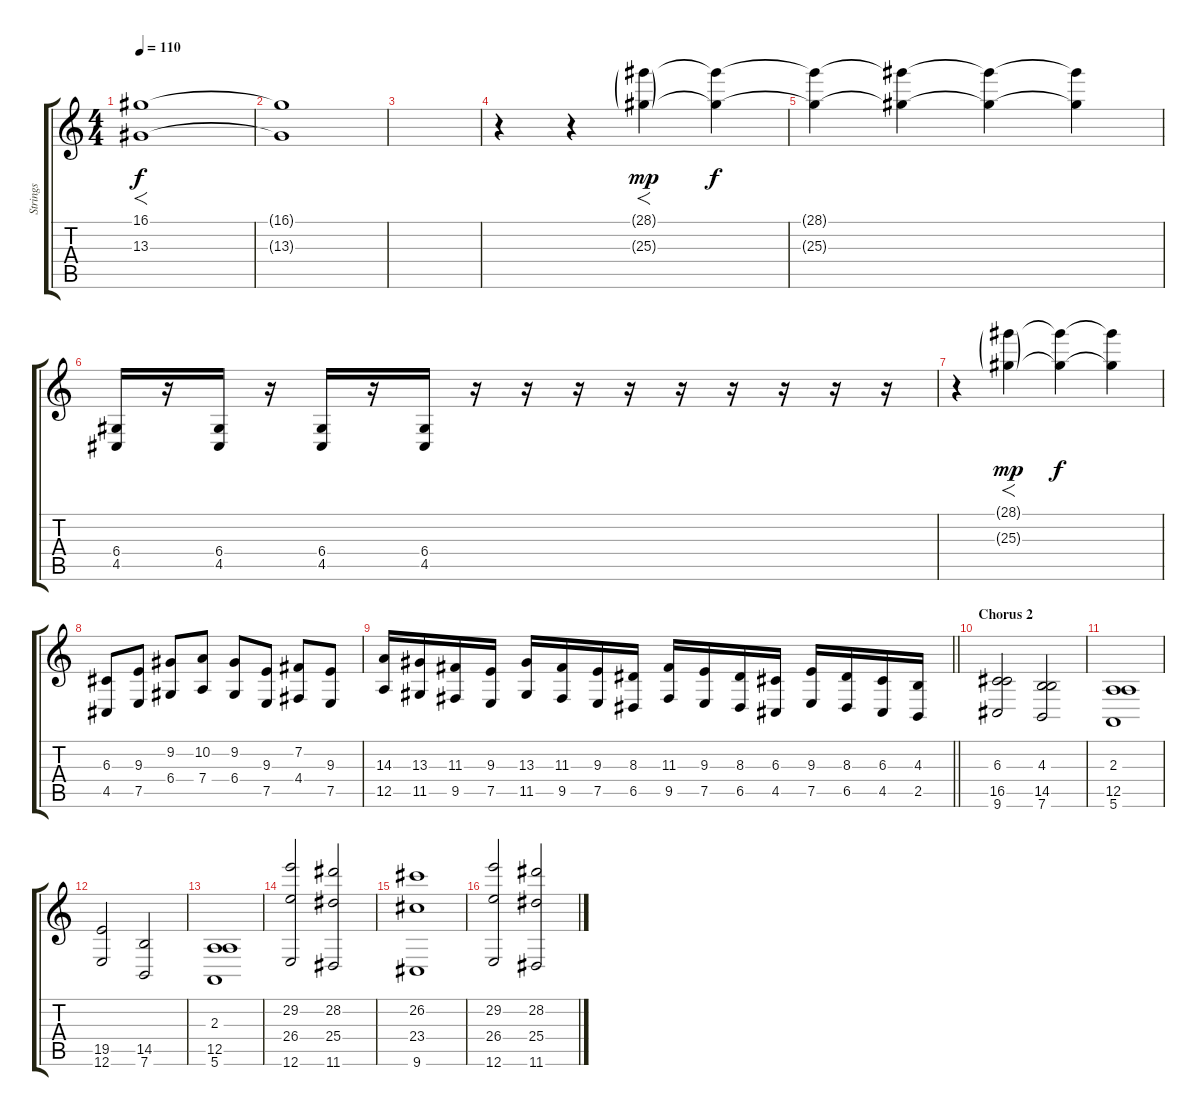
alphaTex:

\track ("Strings" "Strings") {instrument stringensemble1}
\staff {score tabs}
\tuning (E4 B3 G3 D3 A2 E2) {hide}
\ts (4 4)
\tempo 110
\clef g2
\ks c
(16.1 13.3).1{f dy f} |
(16.1{t} 13.3{t}).1 |
|
r.4 r.4 (28.1{g} 25.3{g}).4{f dy mp} (28.1{t} 25.3{t}).4{dy f} |
(28.1{t} 25.3{t}).4 (28.1{t} 25.3{t}).4 (28.1{t} 25.3{t}).4 (28.1{t} 25.3{t}).4 |
(6.4 4.5).16 r.16 (6.4 4.5).16 r.16 (6.4 4.5).16 r.16 (6.4 4.5).16 r.16 r.16 r.16 r.16 r.16 r.16 r.16 r.16 r.16 |
r.4 (28.1{g} 25.3{g}).4{f dy mp} (28.1{t} 25.3{t}).4{dy f} (28.1{t} 25.3{t}).4 |
(6.3 4.5).8 (9.3 7.5).8 (9.2 6.4).8 (10.2 7.4).8 (9.2 6.4).8 (9.3 7.5).8 (7.2 4.4).8 (9.3 7.5).8 |
\barLineRight lightlight
(14.3 12.5).16 (13.3 11.5).16 (11.3 9.5).16 (9.3 7.5).16 (13.3 11.5).16 (11.3 9.5).16 (9.3 7.5).16 (8.3 6.5).16 (11.3 9.5).16 (9.3 7.5).16 (8.3 6.5).16 (6.3 4.5).16 (9.3 7.5).16 (8.3 6.5).16 (6.3 4.5).16 (4.3 2.5).16 |
\section ("" "Chorus 2")
(6.3 16.5 9.6).2 (4.3 14.5 7.6).2 |
(2.3 12.5 5.6).1 |
(19.5 12.6).2 (14.5 7.6).2 |
(2.3 12.5 5.6).1 |
(29.2 26.4 12.6).2 (28.2 25.4 11.6).2 |
(26.2 23.4 9.6).1 |
(29.2 26.4 12.6).2 (28.2 25.4 11.6).2
